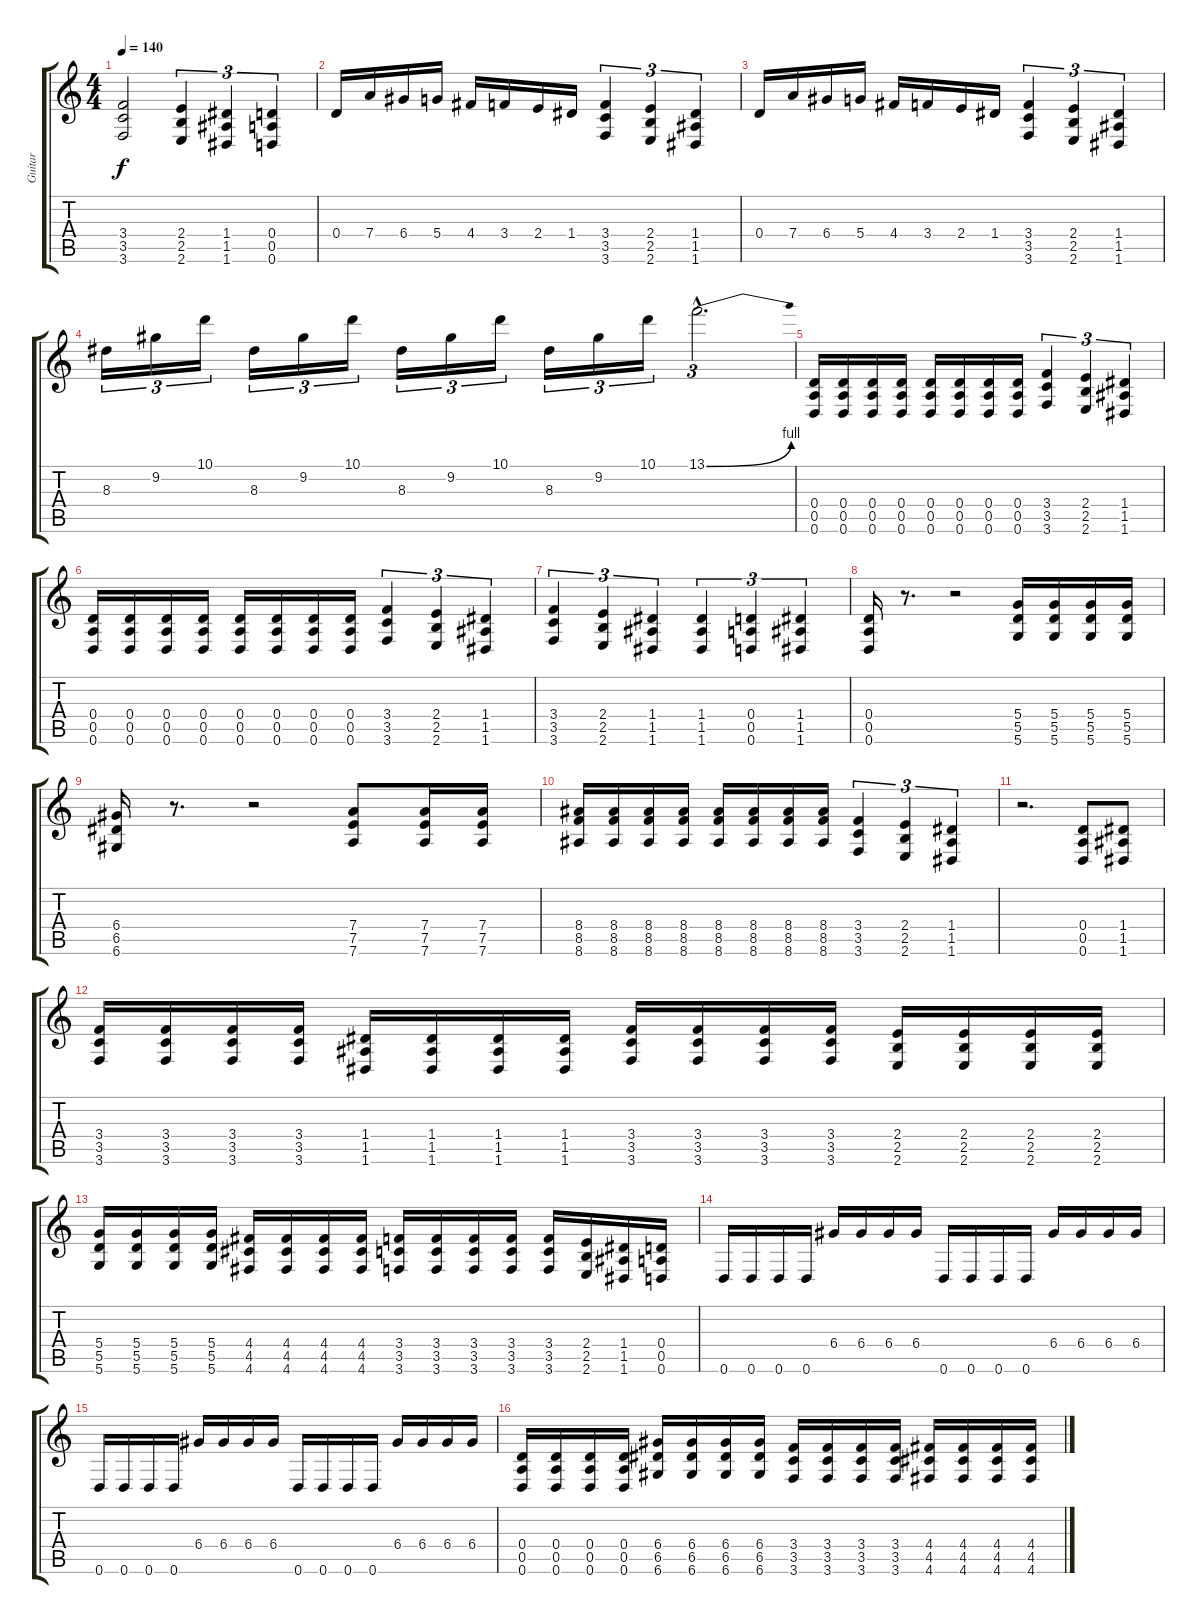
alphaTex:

\track ("Guitar" "Guitar") {instrument distortionguitar}
\staff {score tabs}
\tuning (E4 B3 G3 D3 A2 D2) {hide}
\ts (4 4)
\tempo 140
\clef g2
\ks c
(3.4 3.5 3.6).2{dy f instrument distortionguitar} (2.4 2.5 2.6).4{tu (3 2)} (1.4 1.5 1.6).4{tu (3 2)} (0.4 0.5 0.6).4{tu (3 2)} |
0.4.16 7.4.16 6.4.16 5.4.16 4.4.16 3.4.16 2.4.16 1.4.16 (3.4 3.5 3.6).4{tu (3 2)} (2.4 2.5 2.6).4{tu (3 2)} (1.4 1.5 1.6).4{tu (3 2)} |
0.4.16 7.4.16 6.4.16 5.4.16 4.4.16 3.4.16 2.4.16 1.4.16 (3.4 3.5 3.6).4{tu (3 2)} (2.4 2.5 2.6).4{tu (3 2)} (1.4 1.5 1.6).4{tu (3 2)} |
8.3.16{tu (3 2)} 9.2.16{tu (3 2)} 10.1.16{tu (3 2)} 8.3.16{tu (3 2)} 9.2.16{tu (3 2)} 10.1.16{tu (3 2)} 8.3.16{tu (3 2)} 9.2.16{tu (3 2)} 10.1.16{tu (3 2)} 8.3.16{tu (3 2)} 9.2.16{tu (3 2)} 10.1.16{tu (3 2)} 13.1{be (bend 0 0 60 4) hac}.2{d tu (3 2)} |
(0.4 0.5 0.6).16 (0.4 0.5 0.6).16 (0.4 0.5 0.6).16 (0.4 0.5 0.6).16 (0.4 0.5 0.6).16 (0.4 0.5 0.6).16 (0.4 0.5 0.6).16 (0.4 0.5 0.6).16 (3.4 3.5 3.6).4{tu (3 2)} (2.4 2.5 2.6).4{tu (3 2)} (1.4 1.5 1.6).4{tu (3 2)} |
(0.4 0.5 0.6).16 (0.4 0.5 0.6).16 (0.4 0.5 0.6).16 (0.4 0.5 0.6).16 (0.4 0.5 0.6).16 (0.4 0.5 0.6).16 (0.4 0.5 0.6).16 (0.4 0.5 0.6).16 (3.4 3.5 3.6).4{tu (3 2)} (2.4 2.5 2.6).4{tu (3 2)} (1.4 1.5 1.6).4{tu (3 2)} |
(3.4 3.5 3.6).4{tu (3 2)} (2.4 2.5 2.6).4{tu (3 2)} (1.4 1.5 1.6).4{tu (3 2)} (1.4 1.5 1.6).4{tu (3 2)} (0.4 0.5 0.6).4{tu (3 2)} (1.4 1.5 1.6).4{tu (3 2)} |
(0.4 0.5 0.6).16 r.8{d} r.2 (5.4 5.5 5.6).16 (5.4 5.5 5.6).16 (5.4 5.5 5.6).16 (5.4 5.5 5.6).16 |
(6.4 6.5 6.6).16 r.8{d} r.2 (7.4 7.5 7.6).8 (7.4 7.5 7.6).16 (7.4 7.5 7.6).16 |
(8.4 8.5 8.6).16 (8.4 8.5 8.6).16 (8.4 8.5 8.6).16 (8.4 8.5 8.6).16 (8.4 8.5 8.6).16 (8.4 8.5 8.6).16 (8.4 8.5 8.6).16 (8.4 8.5 8.6).16 (3.4 3.5 3.6).4{tu (3 2)} (2.4 2.5 2.6).4{tu (3 2)} (1.4 1.5 1.6).4{tu (3 2)} |
r.2{d} (0.4 0.5 0.6).8 (1.4 1.5 1.6).8 |
(3.4 3.5 3.6).16 (3.4 3.5 3.6).16 (3.4 3.5 3.6).16 (3.4 3.5 3.6).16 (1.4 1.5 1.6).16 (1.4 1.5 1.6).16 (1.4 1.5 1.6).16 (1.4 1.5 1.6).16 (3.4 3.5 3.6).16 (3.4 3.5 3.6).16 (3.4 3.5 3.6).16 (3.4 3.5 3.6).16 (2.4 2.5 2.6).16 (2.4 2.5 2.6).16 (2.4 2.5 2.6).16 (2.4 2.5 2.6).16 |
(5.4 5.5 5.6).16 (5.4 5.5 5.6).16 (5.4 5.5 5.6).16 (5.4 5.5 5.6).16 (4.4 4.5 4.6).16 (4.4 4.5 4.6).16 (4.4 4.5 4.6).16 (4.4 4.5 4.6).16 (3.4 3.5 3.6).16 (3.4 3.5 3.6).16 (3.4 3.5 3.6).16 (3.4 3.5 3.6).16 (3.4 3.5 3.6).16 (2.4 2.5 2.6).16 (1.4 1.5 1.6).16 (0.4 0.5 0.6).16 |
0.6.16 0.6.16 0.6.16 0.6.16 6.4.16 6.4.16 6.4.16 6.4.16 0.6.16 0.6.16 0.6.16 0.6.16 6.4.16 6.4.16 6.4.16 6.4.16 |
0.6.16 0.6.16 0.6.16 0.6.16 6.4.16 6.4.16 6.4.16 6.4.16 0.6.16 0.6.16 0.6.16 0.6.16 6.4.16 6.4.16 6.4.16 6.4.16 |
(0.4 0.5 0.6).16 (0.4 0.5 0.6).16 (0.4 0.5 0.6).16 (0.4 0.5 0.6).16 (6.4 6.5 6.6).16 (6.4 6.5 6.6).16 (6.4 6.5 6.6).16 (6.4 6.5 6.6).16 (3.4 3.5 3.6).16 (3.4 3.5 3.6).16 (3.4 3.5 3.6).16 (3.4 3.5 3.6).16 (4.4 4.5 4.6).16 (4.4 4.5 4.6).16 (4.4 4.5 4.6).16 (4.4 4.5 4.6).16
